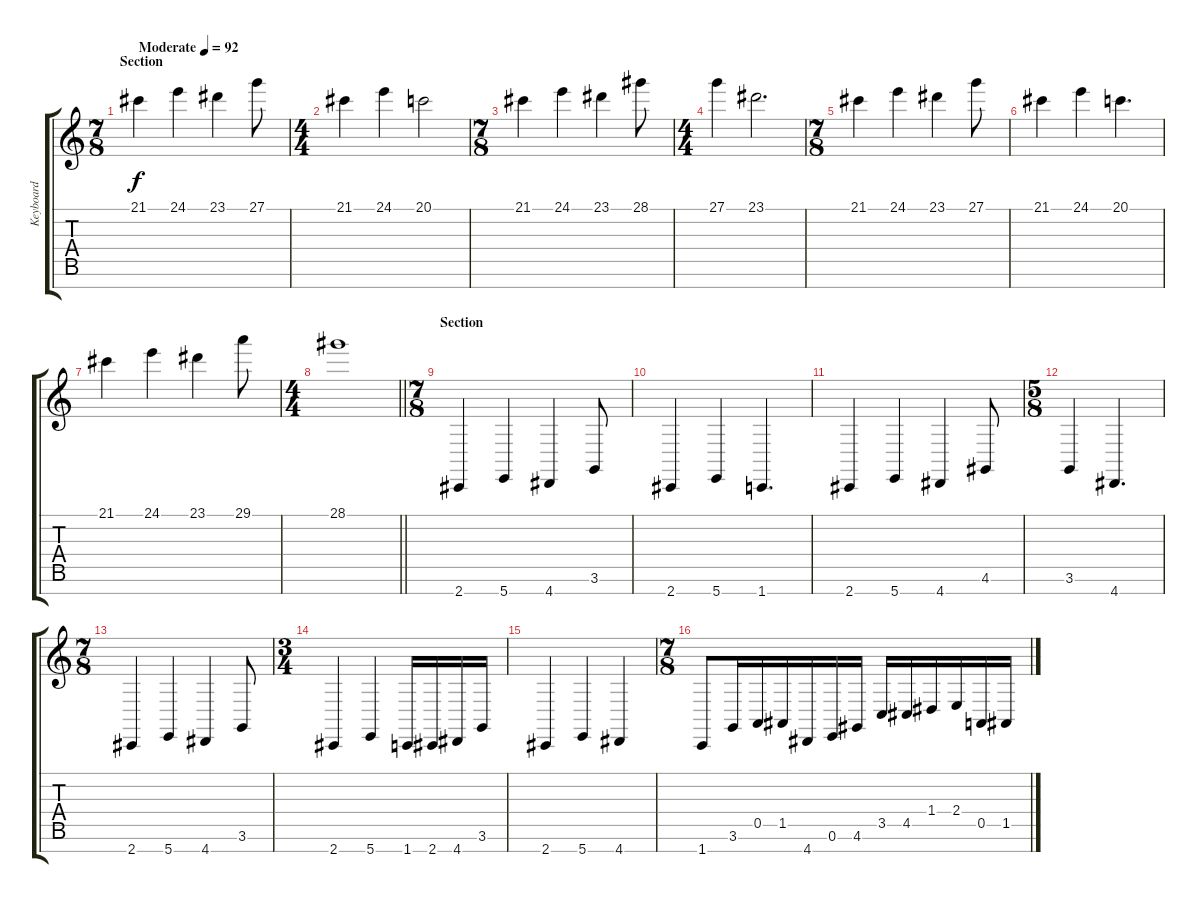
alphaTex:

\track ("Keyboard" "Keyboard") {instrument pad1newage}
\staff {score tabs}
\tuning (E4 B3 G3 D3 A2 E2 B1) {hide}
\ts (7 8)
\section ("" "Section")
\tempo (92 "Moderate")
\clef g2
\ks c
21.1.4{dy f instrument pad1newage} 24.1.4 23.1.4 27.1.8 |
\ts (4 4)
21.1.4 24.1.4 20.1.2 |
\ts (7 8)
21.1.4 24.1.4 23.1.4 28.1.8 |
\ts (4 4)
27.1.4 23.1.2{d} |
\ts (7 8)
21.1.4 24.1.4 23.1.4 27.1.8 |
21.1.4 24.1.4 20.1.4{d} |
21.1.4 24.1.4 23.1.4 29.1.8 |
\ts (4 4)
\barLineRight lightlight
28.1.1 |
\ts (7 8)
\section ("" "Section")
2.7.4{instrument lead8bassandlead} 5.7.4 4.7.4 3.6.8 |
2.7.4 5.7.4 1.7.4{d} |
2.7.4 5.7.4 4.7.4 4.6.8 |
\ts (5 8)
3.6.4 4.7.4{d} |
\ts (7 8)
2.7.4 5.7.4 4.7.4 3.6.8 |
\ts (3 4)
2.7.4 5.7.4 1.7.16 2.7.16 4.7.16 3.6.16 |
2.7.4 5.7.4 4.7.4 |
\ts (7 8)
1.7.8{instrument lead2sawtooth} 3.6.16 0.5.16 1.5.16 4.7.16 0.6.16 4.6.16 3.5.16 4.5.16 1.4.16 2.4.16 0.5.16 1.5.16
